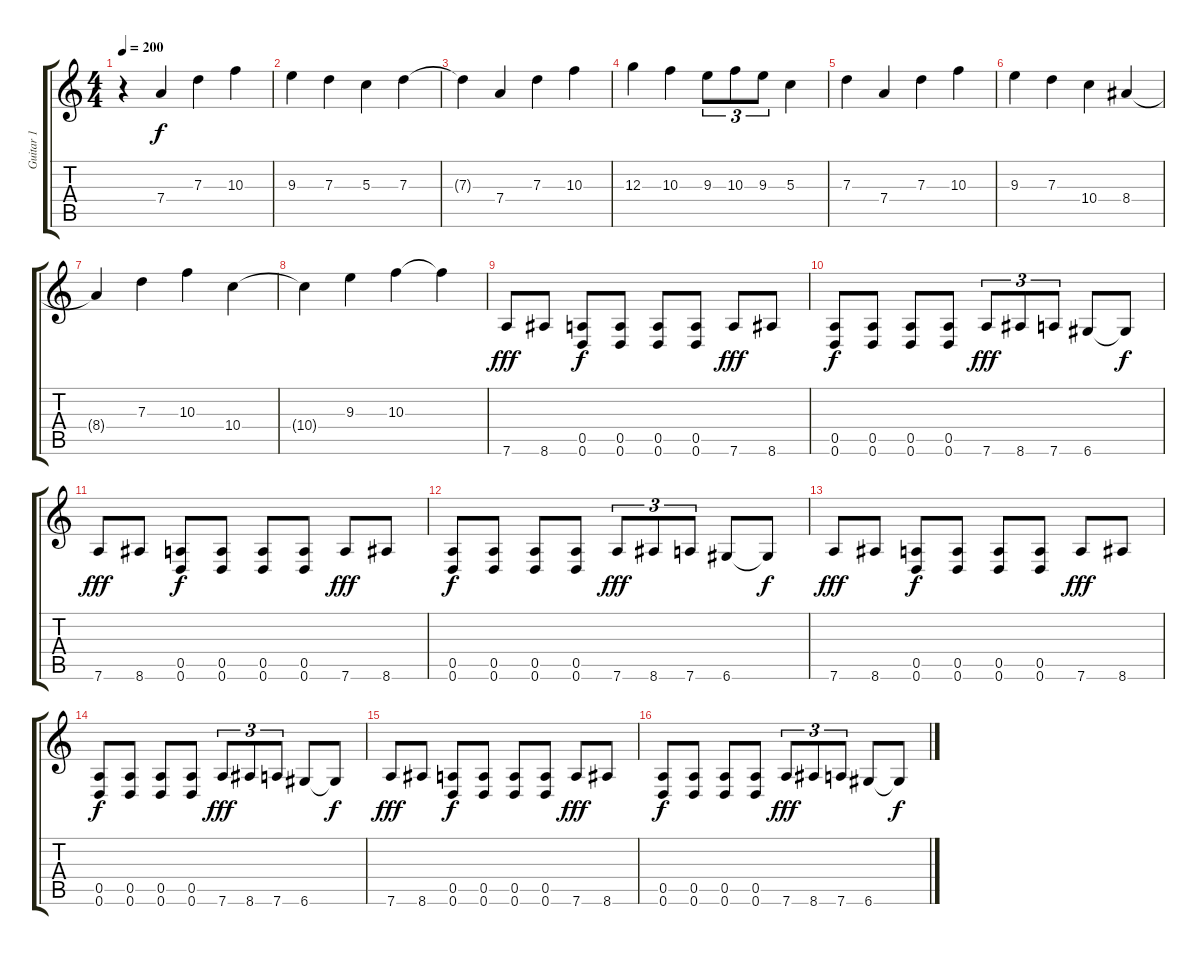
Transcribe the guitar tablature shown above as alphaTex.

\track ("Guitar 1" "Guitar 1") {instrument distortionguitar}
\staff {score tabs}
\tuning (E4 B3 G3 D3 A2 D2) {hide}
\ts (4 4)
\tempo 200
\clef g2
\ks c
r.4{dy f} 7.4.4 7.3.4 10.3.4 |
9.3.4 7.3.4 5.3.4 7.3.4 |
7.3{t}.4 7.4.4 7.3.4 10.3.4 |
12.3.4 10.3.4 9.3.8{tu (3 2)} 10.3.8{tu (3 2)} 9.3.8{tu (3 2)} 5.3.4 |
7.3.4 7.4.4 7.3.4 10.3.4 |
9.3.4 7.3.4 10.4.4 8.4.4 |
8.4{t}.4 7.3.4 10.3.4 10.4.4 |
10.4{t}.4 9.3.4 10.3.4 10.3{t}.4 |
7.6.8{dy fff} 8.6.8 (0.5 0.6).8{dy f} (0.5 0.6).8 (0.5 0.6).8 (0.5 0.6).8 7.6.8{dy fff} 8.6.8 |
(0.5 0.6).8{dy f} (0.5 0.6).8 (0.5 0.6).8 (0.5 0.6).8 7.6.8{tu (3 2) dy fff} 8.6.8{tu (3 2)} 7.6.8{tu (3 2)} 6.6.8 6.6{t}.8{dy f} |
7.6.8{dy fff} 8.6.8 (0.5 0.6).8{dy f} (0.5 0.6).8 (0.5 0.6).8 (0.5 0.6).8 7.6.8{dy fff} 8.6.8 |
(0.5 0.6).8{dy f} (0.5 0.6).8 (0.5 0.6).8 (0.5 0.6).8 7.6.8{tu (3 2) dy fff} 8.6.8{tu (3 2)} 7.6.8{tu (3 2)} 6.6.8 6.6{t}.8{dy f} |
7.6.8{dy fff} 8.6.8 (0.5 0.6).8{dy f} (0.5 0.6).8 (0.5 0.6).8 (0.5 0.6).8 7.6.8{dy fff} 8.6.8 |
(0.5 0.6).8{dy f} (0.5 0.6).8 (0.5 0.6).8 (0.5 0.6).8 7.6.8{tu (3 2) dy fff} 8.6.8{tu (3 2)} 7.6.8{tu (3 2)} 6.6.8 6.6{t}.8{dy f} |
7.6.8{dy fff} 8.6.8 (0.5 0.6).8{dy f} (0.5 0.6).8 (0.5 0.6).8 (0.5 0.6).8 7.6.8{dy fff} 8.6.8 |
(0.5 0.6).8{dy f} (0.5 0.6).8 (0.5 0.6).8 (0.5 0.6).8 7.6.8{tu (3 2) dy fff} 8.6.8{tu (3 2)} 7.6.8{tu (3 2)} 6.6.8 6.6{t}.8{dy f}
